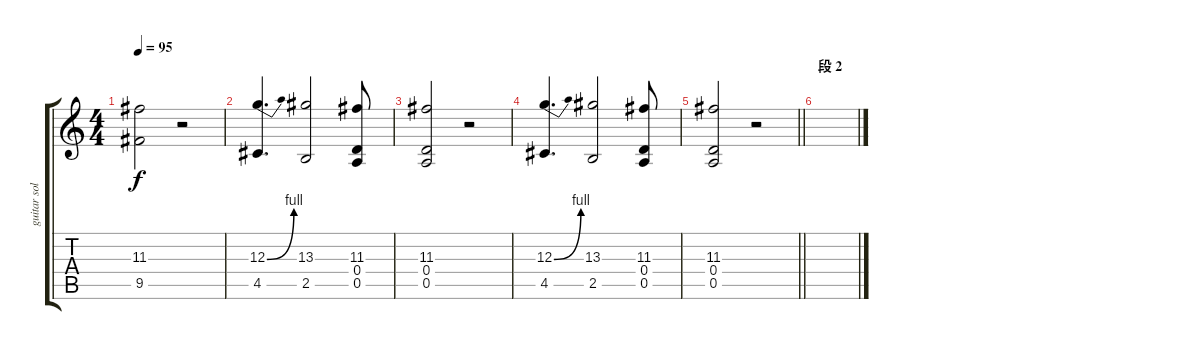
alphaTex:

\track ("guitar solo" "guitar sol") {instrument overdrivenguitar}
\staff {score tabs}
\tuning (E4 B3 G3 D3 A2 E2) {hide}
\ts (4 4)
\tempo 95
\clef g2
\ks c
(11.3 9.5).2{dy f} r.2 |
(12.3{be (bend 0 0 60 4)} 4.5).4{d} (13.3 2.5).2 (11.3 0.4 0.5).8 |
(11.3 0.4 0.5).2 r.2 |
(12.3{be (bend 0 0 60 4)} 4.5).4{d} (13.3 2.5).2 (11.3 0.4 0.5).8 |
\barLineRight lightlight
(11.3 0.4 0.5).2 r.2 |
\section ("" "段 2")
